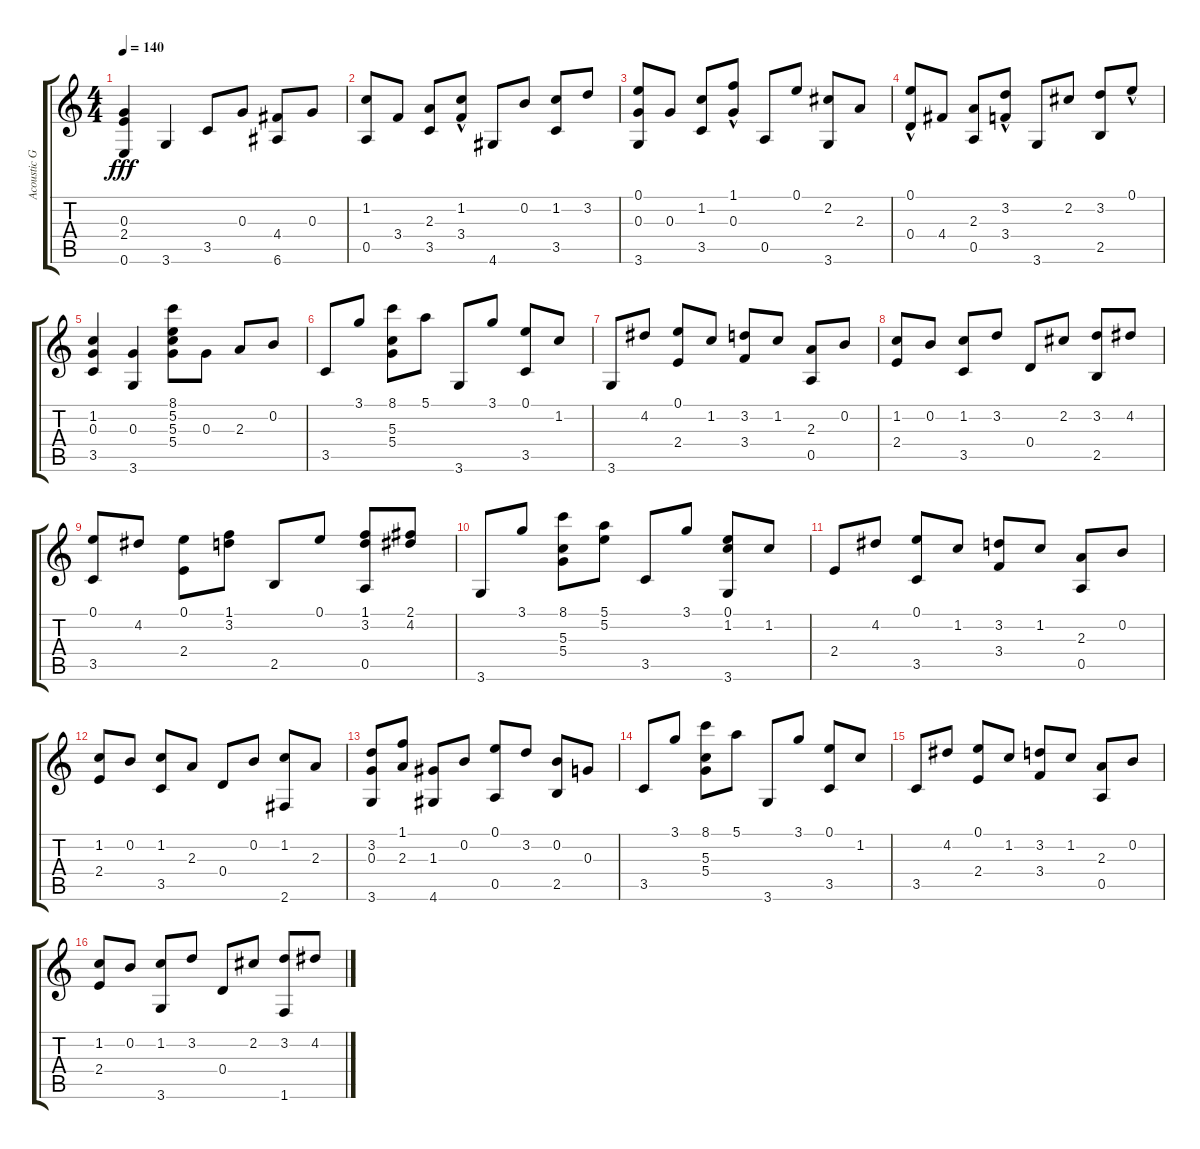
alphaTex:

\track ("Acoustic Guitar" "Acoustic G") {instrument acousticguitarsteel}
\staff {score tabs}
\tuning (E4 B3 G3 D3 A2 E2) {hide}
\ts (4 4)
\tempo 140
\clef g2
\ks c
(0.3 2.4 0.6).4{dy fff} 3.6.4 3.5.8 0.3.8 (4.4 6.6).8 0.3.8 |
(1.2 0.5).8 3.4.8 (2.3 3.5).8 (1.2 3.4{hac}).8 4.6.8 0.2.8 (1.2 3.5).8 3.2.8 |
(0.1 0.3 3.6).8 0.3.8 (1.2 3.5).8 (1.1 0.3{hac}).8 0.5.8 0.1.8 (2.2 3.6).8 2.3.8 |
(0.1{hac} 0.4).8 4.4.8 (2.3 0.5).8 (3.2 3.4{hac}).8 3.6.8 2.2.8 (3.2 2.5).8 0.1{hac}.8 |
(1.2 0.3 3.5).4 (0.3 3.6).4 (8.1 5.2 5.3 5.4).8 0.3.8 2.3.8 0.2.8 |
3.5.8 3.1.8 (8.1 5.3 5.4).8 5.1.8 3.6.8 3.1.8 (0.1 3.5).8 1.2.8 |
3.6.8 4.2.8 (0.1 2.4).8 1.2.8 (3.2 3.4).8 1.2.8 (2.3 0.5).8 0.2.8 |
(1.2 2.4).8 0.2.8 (1.2 3.5).8 3.2.8 0.4.8 2.2.8 (3.2 2.5).8 4.2.8 |
(0.1 3.5).8 4.2.8 (0.1 2.4).8 (1.1 3.2).8 2.5.8 0.1.8 (1.1 3.2 0.5).8 (2.1 4.2).8 |
3.6.8 3.1.8 (8.1 5.3 5.4).8 (5.1 5.2).8 3.5.8 3.1.8 (0.1 1.2 3.6).8 1.2.8 |
2.4.8 4.2.8 (0.1 3.5).8 1.2.8 (3.2 3.4).8 1.2.8 (2.3 0.5).8 0.2.8 |
(1.2 2.4).8 0.2.8 (1.2 3.5).8 2.3.8 0.4.8 0.2.8 (1.2 2.6).8 2.3.8 |
(3.2 0.3 3.6).8 (1.1 2.3).8 (1.3 4.6).8 0.2.8 (0.1 0.5).8 3.2.8 (0.2 2.5).8 0.3.8 |
3.5.8 3.1.8 (8.1 5.3 5.4).8 5.1.8 3.6.8 3.1.8 (0.1 3.5).8 1.2.8 |
3.5.8 4.2.8 (0.1 2.4).8 1.2.8 (3.2 3.4).8 1.2.8 (2.3 0.5).8 0.2.8 |
(1.2 2.4).8 0.2.8 (1.2 3.6).8 3.2.8 0.4.8 2.2.8 (3.2 1.6).8 4.2.8
